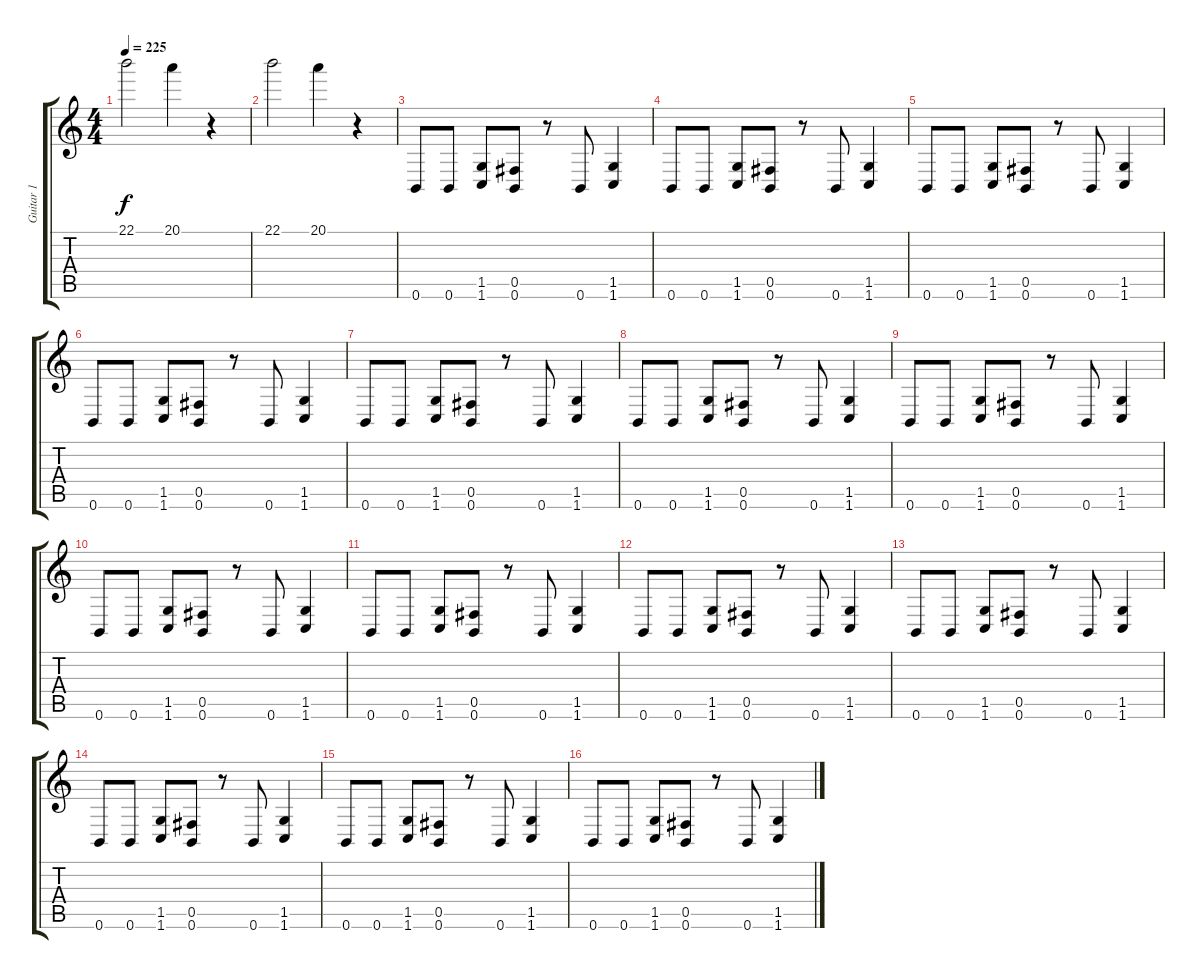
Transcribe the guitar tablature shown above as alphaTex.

\track ("Guitar 1" "Guitar 1") {instrument overdrivenguitar}
\staff {score tabs}
\tuning (Db4 Ab3 E3 B2 Gb2 B1) {hide}
\ts (4 4)
\tempo 225
\clef g2
\ks c
22.1.2{dy f} 20.1.4 r.4 |
22.1.2 20.1.4 r.4 |
0.6.8 0.6.8 (1.5 1.6).8 (0.5 0.6).8 r.8 0.6.8 (1.5 1.6).4 |
0.6.8 0.6.8 (1.5 1.6).8 (0.5 0.6).8 r.8 0.6.8 (1.5 1.6).4 |
0.6.8 0.6.8 (1.5 1.6).8 (0.5 0.6).8 r.8 0.6.8 (1.5 1.6).4 |
0.6.8 0.6.8 (1.5 1.6).8 (0.5 0.6).8 r.8 0.6.8 (1.5 1.6).4 |
0.6.8 0.6.8 (1.5 1.6).8 (0.5 0.6).8 r.8 0.6.8 (1.5 1.6).4 |
0.6.8 0.6.8 (1.5 1.6).8 (0.5 0.6).8 r.8 0.6.8 (1.5 1.6).4 |
0.6.8 0.6.8 (1.5 1.6).8 (0.5 0.6).8 r.8 0.6.8 (1.5 1.6).4 |
0.6.8 0.6.8 (1.5 1.6).8 (0.5 0.6).8 r.8 0.6.8 (1.5 1.6).4 |
0.6.8 0.6.8 (1.5 1.6).8 (0.5 0.6).8 r.8 0.6.8 (1.5 1.6).4 |
0.6.8 0.6.8 (1.5 1.6).8 (0.5 0.6).8 r.8 0.6.8 (1.5 1.6).4 |
0.6.8 0.6.8 (1.5 1.6).8 (0.5 0.6).8 r.8 0.6.8 (1.5 1.6).4 |
0.6.8 0.6.8 (1.5 1.6).8 (0.5 0.6).8 r.8 0.6.8 (1.5 1.6).4 |
0.6.8 0.6.8 (1.5 1.6).8 (0.5 0.6).8 r.8 0.6.8 (1.5 1.6).4 |
0.6.8 0.6.8 (1.5 1.6).8 (0.5 0.6).8 r.8 0.6.8 (1.5 1.6).4
